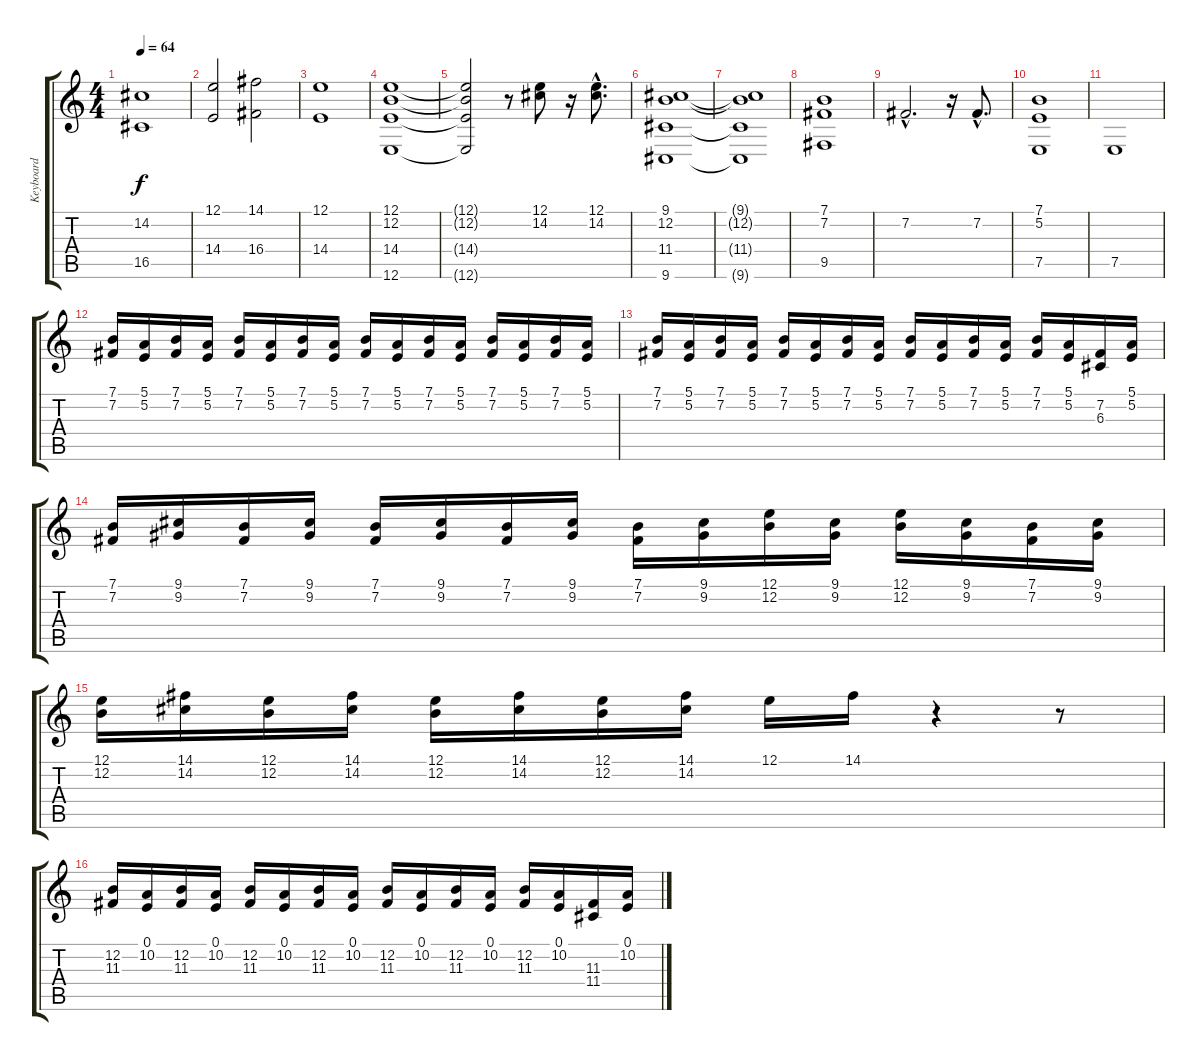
\track ("Keyboard" "Keyboard") {instrument pad7halo}
\staff {score tabs}
\tuning (E4 B3 G3 D3 A2 E2) {hide}
\ts (4 4)
\tempo 64
\clef g2
\ks c
(14.2 16.5).1{dy f} |
(12.1 14.4).2 (14.1 16.4).2 |
(12.1 14.4).1 |
(12.1 12.2 14.4 12.6).1 |
(12.1{t} 12.2{t} 14.4{t} 12.6{t}).2 r.8 (12.1 14.2).8 r.16 (12.1{hac} 14.2{hac}).8{d} |
(9.1 12.2 11.4 9.6).1 |
(9.1{t} 12.2{t} 11.4{t} 9.6{t}).1 |
(7.1 7.2 9.5).1 |
7.2{hac}.2{d} r.16 7.2{hac}.8{d} |
(7.1 5.2 7.5).1 |
7.5.1 |
(7.1 7.2).16 (5.1 5.2).16 (7.1 7.2).16 (5.1 5.2).16 (7.1 7.2).16 (5.1 5.2).16 (7.1 7.2).16 (5.1 5.2).16 (7.1 7.2).16 (5.1 5.2).16 (7.1 7.2).16 (5.1 5.2).16 (7.1 7.2).16 (5.1 5.2).16 (7.1 7.2).16 (5.1 5.2).16 |
(7.1 7.2).16 (5.1 5.2).16 (7.1 7.2).16 (5.1 5.2).16 (7.1 7.2).16 (5.1 5.2).16 (7.1 7.2).16 (5.1 5.2).16 (7.1 7.2).16 (5.1 5.2).16 (7.1 7.2).16 (5.1 5.2).16 (7.1 7.2).16 (5.1 5.2).16 (7.2 6.3).16 (5.1 5.2).16 |
(7.1 7.2).16 (9.1 9.2).16 (7.1 7.2).16 (9.1 9.2).16 (7.1 7.2).16 (9.1 9.2).16 (7.1 7.2).16 (9.1 9.2).16 (7.1 7.2).16 (9.1 9.2).16 (12.1 12.2).16 (9.1 9.2).16 (12.1 12.2).16 (9.1 9.2).16 (7.1 7.2).16 (9.1 9.2).16 |
(12.1 12.2).16 (14.1 14.2).16 (12.1 12.2).16 (14.1 14.2).16 (12.1 12.2).16 (14.1 14.2).16 (12.1 12.2).16 (14.1 14.2).16 12.1.16 14.1.16 r.4 r.8 |
(12.2 11.3).16 (0.1 10.2).16 (12.2 11.3).16 (0.1 10.2).16 (12.2 11.3).16 (0.1 10.2).16 (12.2 11.3).16 (0.1 10.2).16 (12.2 11.3).16 (0.1 10.2).16 (12.2 11.3).16 (0.1 10.2).16 (12.2 11.3).16 (0.1 10.2).16 (11.3 11.4).16 (0.1 10.2).16
